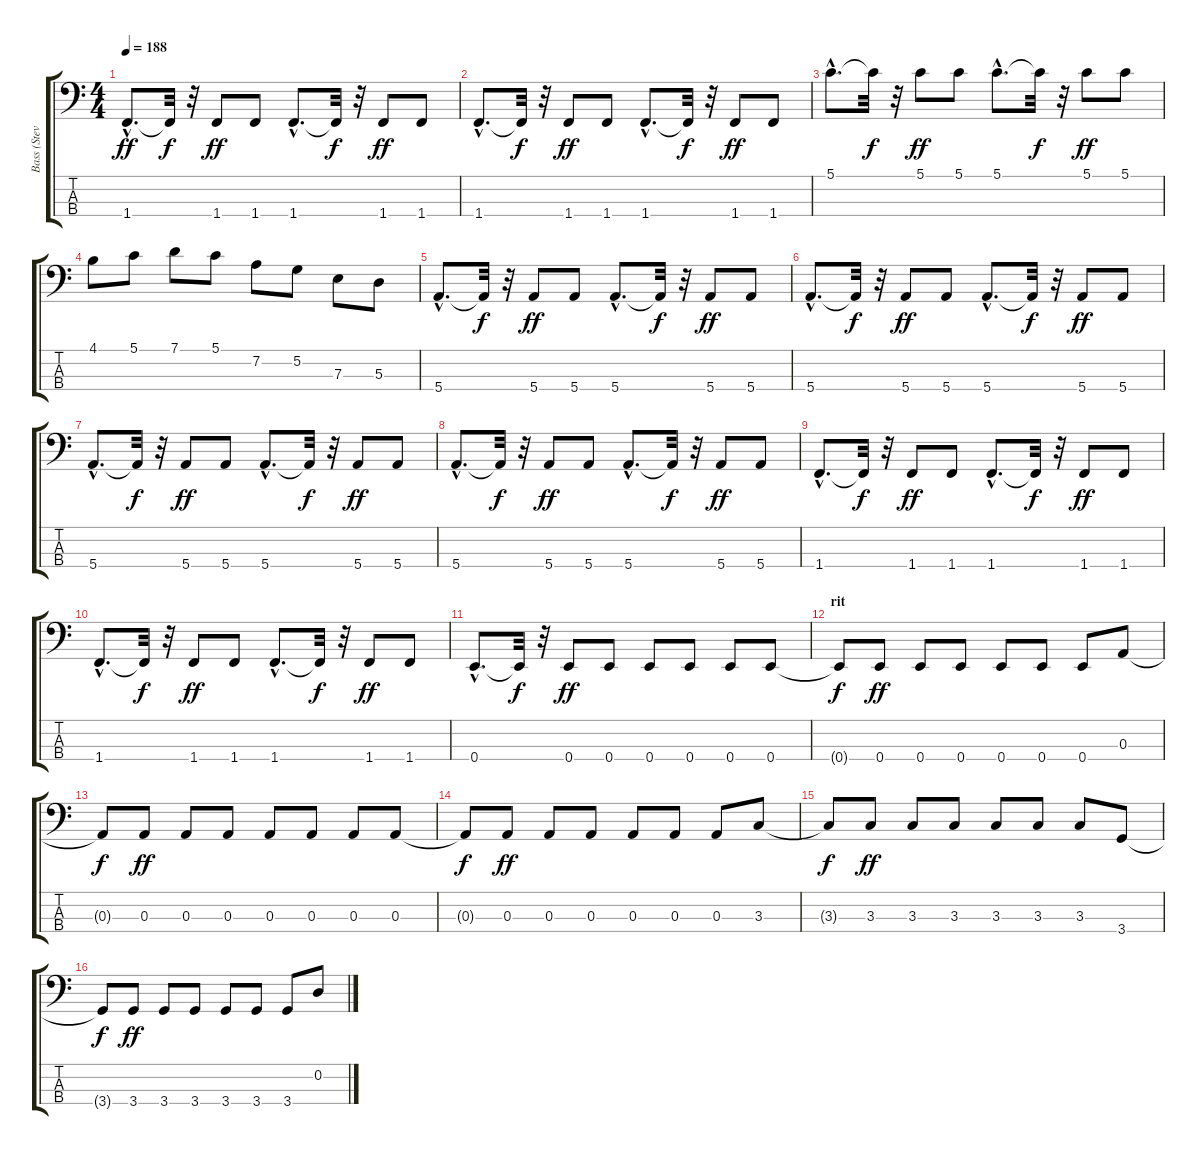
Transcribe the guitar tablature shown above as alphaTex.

\track ("Bass (Steve)" "Bass (Stev") {instrument electricbassfinger}
\staff {score tabs}
\tuning (G2 D2 A1 E1) {hide}
\ts (4 4)
\tempo 188
\clef f4
\ks c
1.4{hac}.8{d dy ff} 1.4{t}.32{dy f} r.32 1.4.8{dy ff} 1.4.8 1.4{hac}.8{d} 1.4{t}.32{dy f} r.32 1.4.8{dy ff} 1.4.8 |
1.4{hac}.8{d} 1.4{t}.32{dy f} r.32 1.4.8{dy ff} 1.4.8 1.4{hac}.8{d} 1.4{t}.32{dy f} r.32 1.4.8{dy ff} 1.4.8 |
5.1{hac}.8{d} 5.1{t}.32{dy f} r.32 5.1.8{dy ff} 5.1.8 5.1{hac}.8{d} 5.1{t}.32{dy f} r.32 5.1.8{dy ff} 5.1.8 |
4.1.8 5.1.8 7.1.8 5.1.8 7.2.8 5.2.8 7.3.8 5.3.8 |
5.4{hac}.8{d} 5.4{t}.32{dy f} r.32 5.4.8{dy ff} 5.4.8 5.4{hac}.8{d} 5.4{t}.32{dy f} r.32 5.4.8{dy ff} 5.4.8 |
5.4{hac}.8{d} 5.4{t}.32{dy f} r.32 5.4.8{dy ff} 5.4.8 5.4{hac}.8{d} 5.4{t}.32{dy f} r.32 5.4.8{dy ff} 5.4.8 |
5.4{hac}.8{d} 5.4{t}.32{dy f} r.32 5.4.8{dy ff} 5.4.8 5.4{hac}.8{d} 5.4{t}.32{dy f} r.32 5.4.8{dy ff} 5.4.8 |
5.4{hac}.8{d} 5.4{t}.32{dy f} r.32 5.4.8{dy ff} 5.4.8 5.4{hac}.8{d} 5.4{t}.32{dy f} r.32 5.4.8{dy ff} 5.4.8 |
1.4{hac}.8{d} 1.4{t}.32{dy f} r.32 1.4.8{dy ff} 1.4.8 1.4{hac}.8{d} 1.4{t}.32{dy f} r.32 1.4.8{dy ff} 1.4.8 |
1.4{hac}.8{d} 1.4{t}.32{dy f} r.32 1.4.8{dy ff} 1.4.8 1.4{hac}.8{d} 1.4{t}.32{dy f} r.32 1.4.8{dy ff} 1.4.8 |
0.4{hac}.8{d} 0.4{t}.32{dy f} r.32 0.4.8{dy ff} 0.4.8 0.4.8 0.4.8 0.4.8 0.4.8 |
\section ("" "rit")
0.4{t}.8{dy f} 0.4.8{dy ff} 0.4.8 0.4.8 0.4.8 0.4.8 0.4.8 0.3.8 |
0.3{t}.8{dy f} 0.3.8{dy ff} 0.3.8 0.3.8 0.3.8 0.3.8 0.3.8 0.3.8 |
0.3{t}.8{dy f} 0.3.8{dy ff} 0.3.8 0.3.8 0.3.8 0.3.8 0.3.8 3.3.8 |
3.3{t}.8{dy f} 3.3.8{dy ff} 3.3.8 3.3.8 3.3.8 3.3.8 3.3.8 3.4.8 |
3.4{t}.8{dy f} 3.4.8{dy ff} 3.4.8 3.4.8 3.4.8 3.4.8 3.4.8 0.2.8
